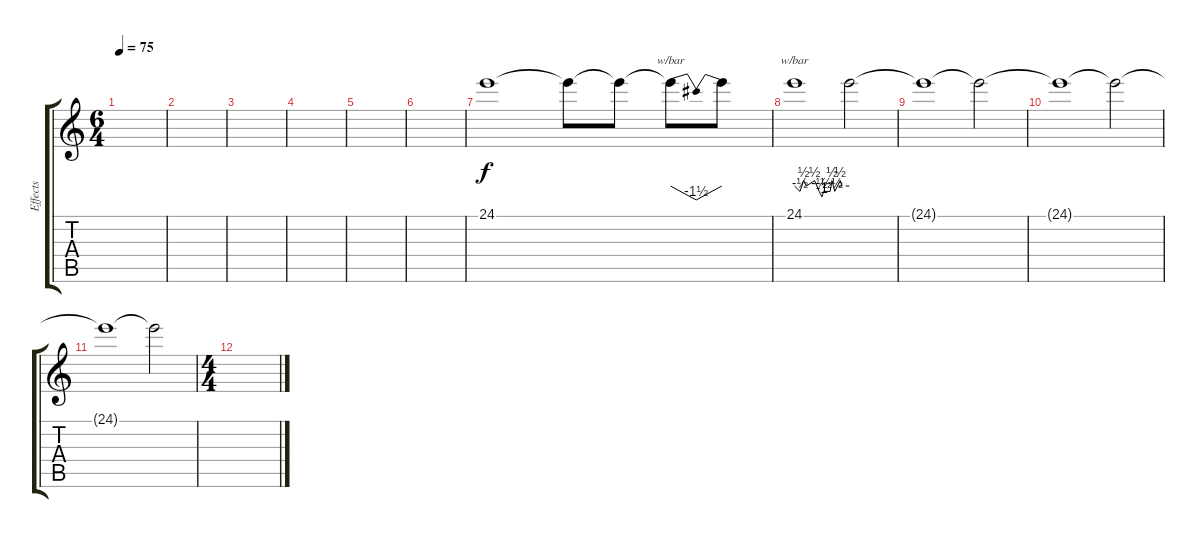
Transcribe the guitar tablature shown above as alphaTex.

\track ("Effects" "Effects") {instrument pad7halo}
\staff {score tabs}
\tuning (E4 B3 G3 D3 A2 E2) {hide}
\ts (6 4)
\tempo 75
\clef g2
\ks c
|
|
|
|
|
|
24.1.1 24.1{t}.8 24.1{t}.8 24.1{t}.8{tbe (dip default 0 0 31 -6 60 0)} 24.1{t}.8 |
24.1.1{tbe (custom default 0 0 6 -2 10 2 13 0 22 2 27 -2 30 -4 32 -2 39 -2 41 2 44 -2 50 2 52 0 60 0)} 24.1{t}.2 |
24.1{t}.1 24.1{t}.2 |
24.1{t}.1 24.1{t}.2 |
24.1{t}.1 24.1{t}.2 |
\ts (4 4)
